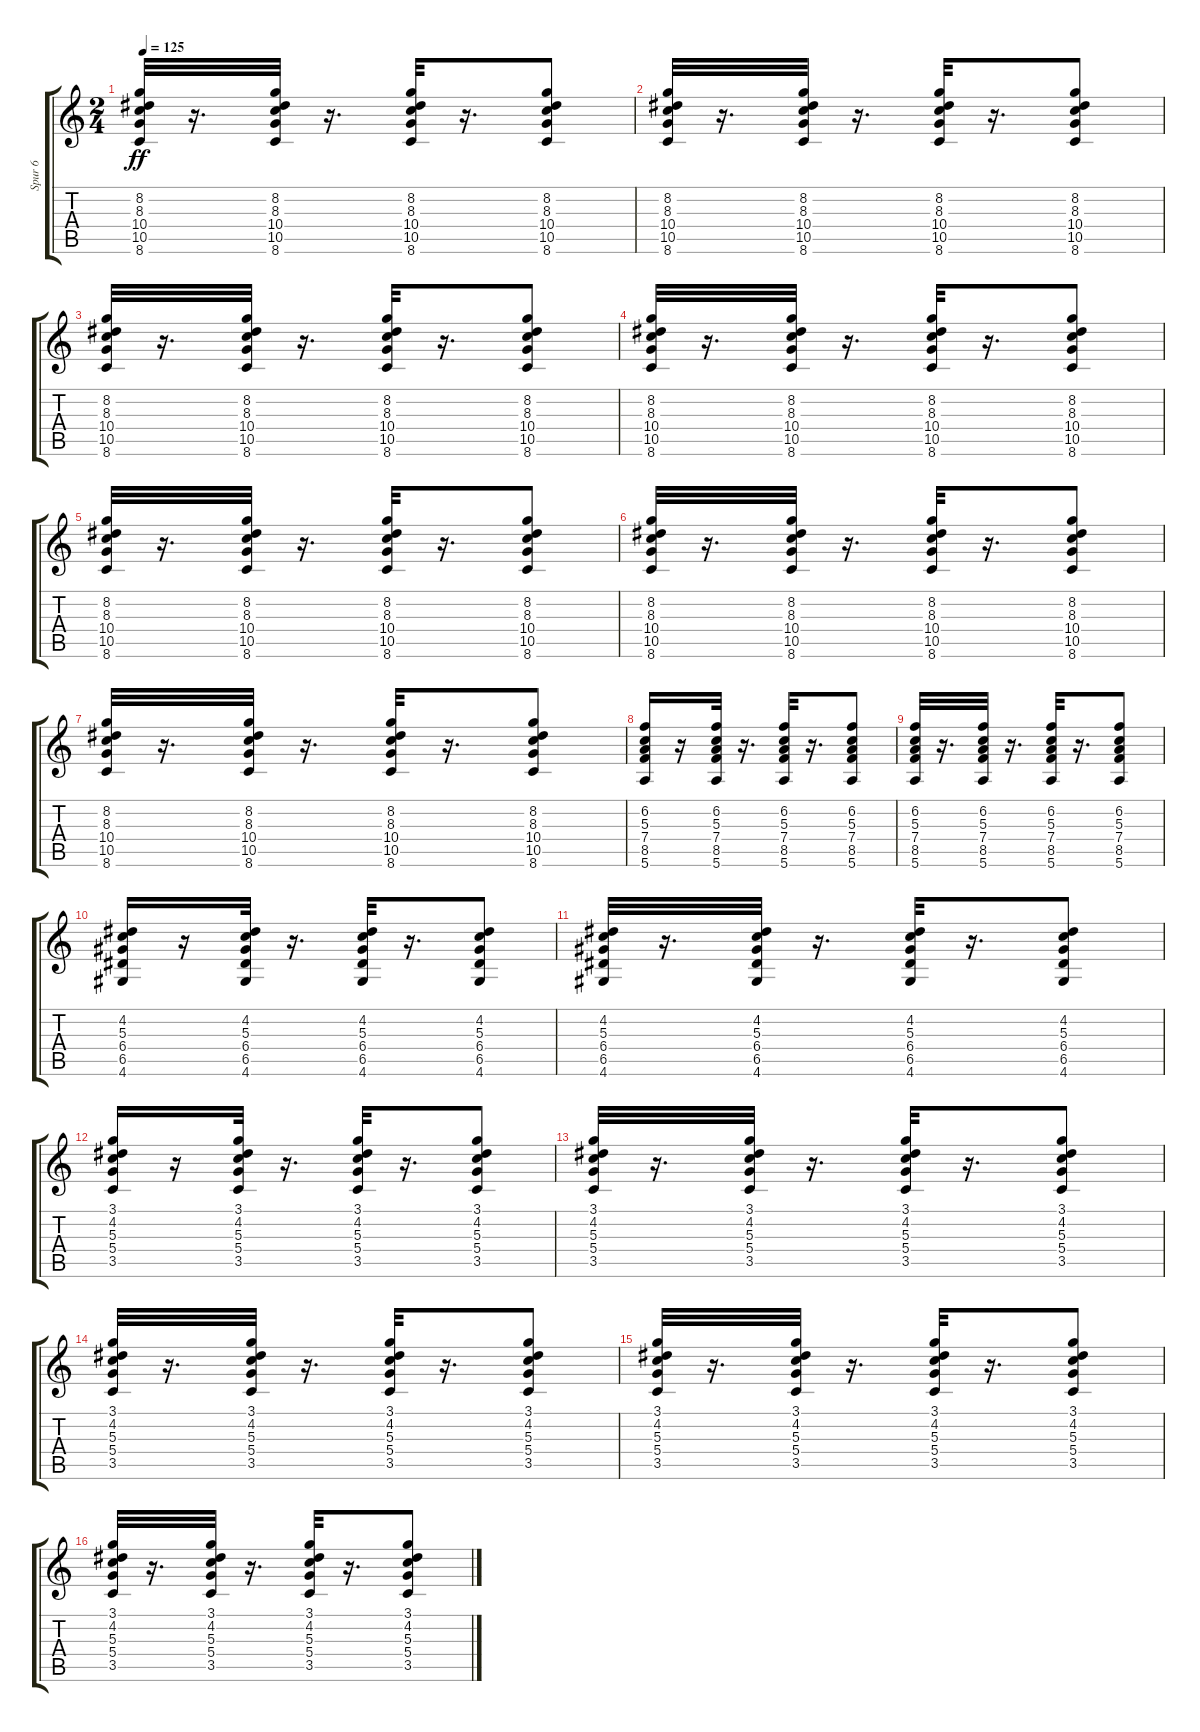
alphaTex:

\track ("Spur 6" "Spur 6") {instrument acousticguitarsteel}
\staff {score tabs}
\tuning (E4 B3 G3 D3 A2 E2) {hide}
\ts (2 4)
\tempo 125
\clef g2
\ks c
(8.2 8.3 10.4 10.5 8.6).32{dy ff} r.16{d} (8.2 8.3 10.4 10.5 8.6).32 r.16{d} (8.2 8.3 10.4 10.5 8.6).32 r.16{d} (8.2 8.3 10.4 10.5 8.6).8 |
(8.2 8.3 10.4 10.5 8.6).32 r.16{d} (8.2 8.3 10.4 10.5 8.6).32 r.16{d} (8.2 8.3 10.4 10.5 8.6).32 r.16{d} (8.2 8.3 10.4 10.5 8.6).8 |
(8.2 8.3 10.4 10.5 8.6).32 r.16{d} (8.2 8.3 10.4 10.5 8.6).32 r.16{d} (8.2 8.3 10.4 10.5 8.6).32 r.16{d} (8.2 8.3 10.4 10.5 8.6).8 |
(8.2 8.3 10.4 10.5 8.6).32 r.16{d} (8.2 8.3 10.4 10.5 8.6).32 r.16{d} (8.2 8.3 10.4 10.5 8.6).32 r.16{d} (8.2 8.3 10.4 10.5 8.6).8 |
(8.2 8.3 10.4 10.5 8.6).32 r.16{d} (8.2 8.3 10.4 10.5 8.6).32 r.16{d} (8.2 8.3 10.4 10.5 8.6).32 r.16{d} (8.2 8.3 10.4 10.5 8.6).8 |
(8.2 8.3 10.4 10.5 8.6).32 r.16{d} (8.2 8.3 10.4 10.5 8.6).32 r.16{d} (8.2 8.3 10.4 10.5 8.6).32 r.16{d} (8.2 8.3 10.4 10.5 8.6).8 |
(8.2 8.3 10.4 10.5 8.6).32 r.16{d} (8.2 8.3 10.4 10.5 8.6).32 r.16{d} (8.2 8.3 10.4 10.5 8.6).32 r.16{d} (8.2 8.3 10.4 10.5 8.6).8 |
(6.2 5.3 7.4 8.5 5.6).16 r.16 (6.2 5.3 7.4 8.5 5.6).32 r.16{d} (6.2 5.3 7.4 8.5 5.6).32 r.16{d} (6.2 5.3 7.4 8.5 5.6).8 |
(6.2 5.3 7.4 8.5 5.6).32 r.16{d} (6.2 5.3 7.4 8.5 5.6).32 r.16{d} (6.2 5.3 7.4 8.5 5.6).32 r.16{d} (6.2 5.3 7.4 8.5 5.6).8 |
(4.2 5.3 6.4 6.5 4.6).16 r.16 (4.2 5.3 6.4 6.5 4.6).32 r.16{d} (4.2 5.3 6.4 6.5 4.6).32 r.16{d} (4.2 5.3 6.4 6.5 4.6).8 |
(4.2 5.3 6.4 6.5 4.6).32 r.16{d} (4.2 5.3 6.4 6.5 4.6).32 r.16{d} (4.2 5.3 6.4 6.5 4.6).32 r.16{d} (4.2 5.3 6.4 6.5 4.6).8 |
(3.1 4.2 5.3 5.4 3.5).16 r.16 (3.1 4.2 5.3 5.4 3.5).32 r.16{d} (3.1 4.2 5.3 5.4 3.5).32 r.16{d} (3.1 4.2 5.3 5.4 3.5).8 |
(3.1 4.2 5.3 5.4 3.5).32 r.16{d} (3.1 4.2 5.3 5.4 3.5).32 r.16{d} (3.1 4.2 5.3 5.4 3.5).32 r.16{d} (3.1 4.2 5.3 5.4 3.5).8 |
(3.1 4.2 5.3 5.4 3.5).32 r.16{d} (3.1 4.2 5.3 5.4 3.5).32 r.16{d} (3.1 4.2 5.3 5.4 3.5).32 r.16{d} (3.1 4.2 5.3 5.4 3.5).8 |
(3.1 4.2 5.3 5.4 3.5).32 r.16{d} (3.1 4.2 5.3 5.4 3.5).32 r.16{d} (3.1 4.2 5.3 5.4 3.5).32 r.16{d} (3.1 4.2 5.3 5.4 3.5).8 |
(3.1 4.2 5.3 5.4 3.5).32{volume 7} r.16{d} (3.1 4.2 5.3 5.4 3.5).32 r.16{d} (3.1 4.2 5.3 5.4 3.5).32 r.16{d} (3.1 4.2 5.3 5.4 3.5).8
